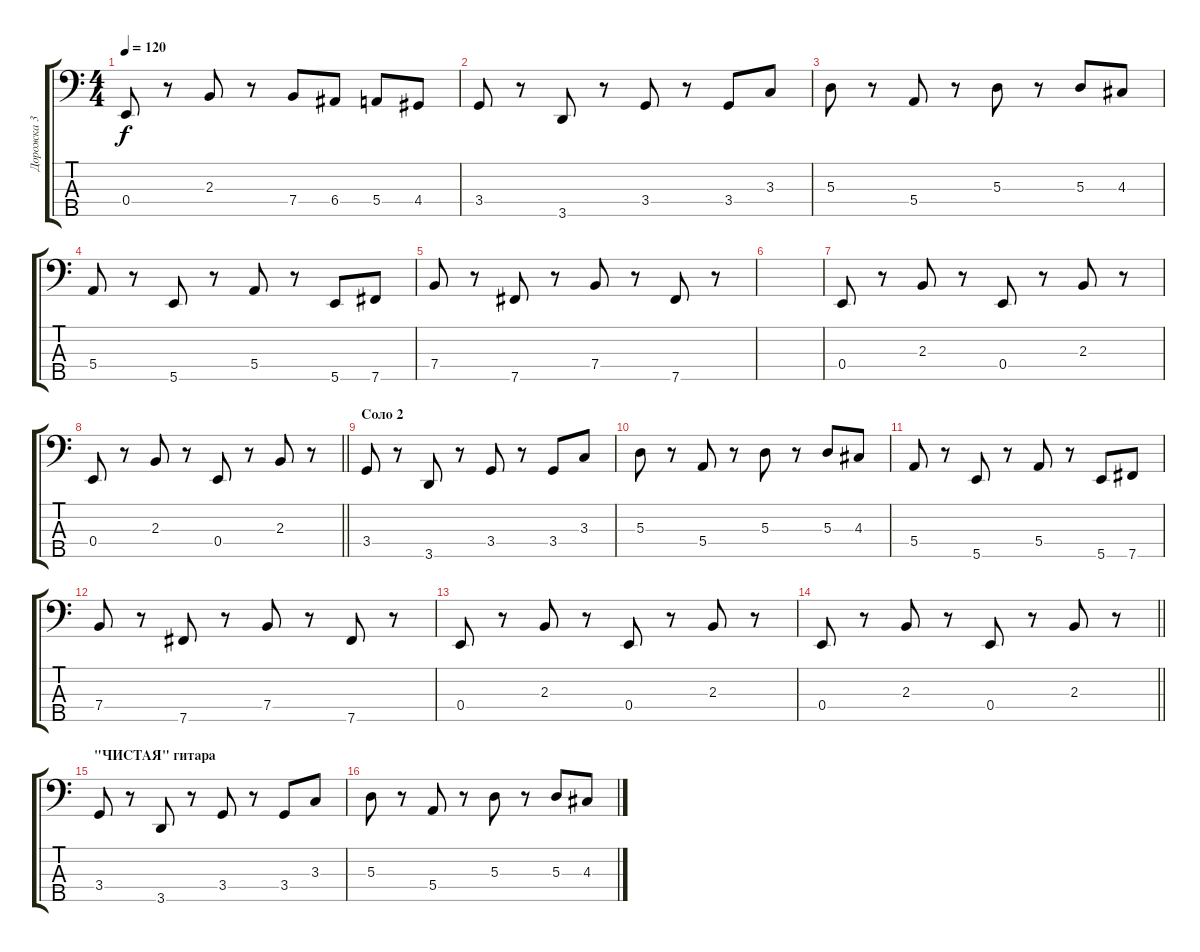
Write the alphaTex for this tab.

\track ("Дорожка 3" "Дорожка 3") {instrument electricbassfinger}
\staff {score tabs}
\tuning (G2 D2 A1 E1 B0) {hide}
\ts (4 4)
\tempo 120
\clef f4
\ks c
0.4.8{dy f} r.8 2.3.8 r.8 7.4.8 6.4.8 5.4.8 4.4.8 |
3.4.8 r.8 3.5.8 r.8 3.4.8 r.8 3.4.8 3.3.8 |
5.3.8 r.8 5.4.8 r.8 5.3.8 r.8 5.3.8 4.3.8 |
5.4.8 r.8 5.5.8 r.8 5.4.8 r.8 5.5.8 7.5.8 |
7.4.8 r.8 7.5.8 r.8 7.4.8 r.8 7.5.8 r.8 |
|
0.4.8 r.8 2.3.8 r.8 0.4.8 r.8 2.3.8 r.8 |
\barLineRight lightlight
0.4.8 r.8 2.3.8 r.8 0.4.8 r.8 2.3.8 r.8 |
\section ("" "Соло 2")
3.4.8 r.8 3.5.8 r.8 3.4.8 r.8 3.4.8 3.3.8 |
5.3.8 r.8 5.4.8 r.8 5.3.8 r.8 5.3.8 4.3.8 |
5.4.8 r.8 5.5.8 r.8 5.4.8 r.8 5.5.8 7.5.8 |
7.4.8 r.8 7.5.8 r.8 7.4.8 r.8 7.5.8 r.8 |
0.4.8 r.8 2.3.8 r.8 0.4.8 r.8 2.3.8 r.8 |
\barLineRight lightlight
0.4.8 r.8 2.3.8 r.8 0.4.8 r.8 2.3.8 r.8 |
\section ("" "\"ЧИСТАЯ\" гитара")
3.4.8 r.8 3.5.8 r.8 3.4.8 r.8 3.4.8 3.3.8 |
5.3.8 r.8 5.4.8 r.8 5.3.8 r.8 5.3.8 4.3.8
